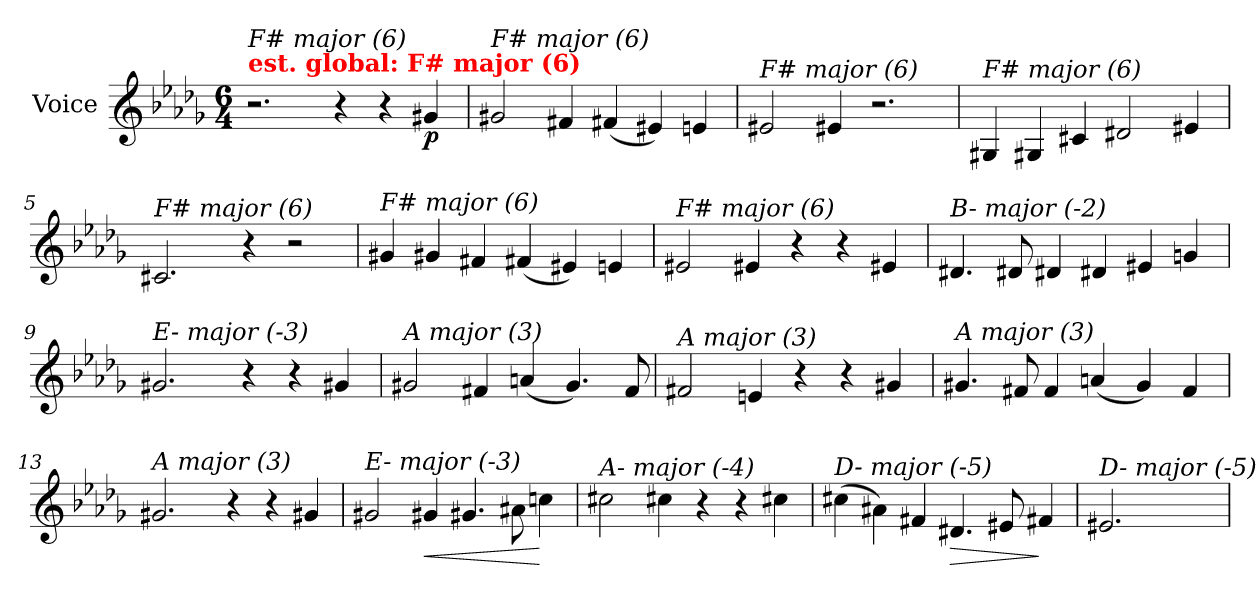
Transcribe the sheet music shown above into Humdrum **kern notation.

**kern	**dynam
*part1	*part1
*staff1	*staff1
*I"Voice	*
*I'V	*
*clefG2	*
*k[b-e-a-d-g-]	*
*M6/4	*
=1	=1
!LO:TX:a:B:color=#FF0000:t=est. global&colon; F# major (6)	!
!LO:TX:i:t=F# major (6)	!
2.r	.
4r	.
4r	.
!	!LO:DY:b
4g#Xi/	p
=2	=2
!LO:TX:i:t=F# major (6)	!
2g#Xi/	.
4f#Xi/	.
(<4f#Xi/	.
4e#Xi/)	.
4en/	.
=3	=3
!LO:TX:i:t=F# major (6)	!
2e#Xi/	.
4e#Xi/	.
2.r	.
=4	=4
!LO:TX:i:t=F# major (6)	!
4G#Xi/	.
4G#Xi/	.
4c#Xi/	.
2d#Xi/	.
4e#Xi/	.
=5	=5
!LO:TX:i:t=F# major (6)	!
2.c#Xi/	.
4r	.
2r	.
=6	=6
!LO:TX:i:t=F# major (6)	!
4g#Xi/	.
4g#Xi/	.
4f#Xi/	.
(<4f#Xi/	.
4e#Xi/)	.
4en/	.
!!LO:LB:g=z
=7	=7
!LO:TX:i:t=F# major (6)	!
2e#Xi/	.
4e#Xi/	.
4r	.
4r	.
4e#Xi/	.
=8	=8
!LO:TX:i:t=B- major (-2)	!
4.d#Xi/	.
8d#Xi/	.
4d#Xi/	.
4d#Xi/	.
4e#Xi/	.
4gn/	.
=9	=9
!LO:TX:i:t=E- major (-3)	!
2.g#Xi/	.
4r	.
4r	.
4g#X/	.
=10	=10
!LO:TX:i:t=A major (3)	!
2g#X/	.
4f#X/	.
(<4an/	.
4.g#/)	.
8f#/	.
=11	=11
!LO:TX:i:t=A major (3)	!
2f#X/	.
4en/	.
4r	.
4r	.
4g#X/	.
!!LO:LB:g=z
=12	=12
!LO:TX:i:t=A major (3)	!
4.g#X/	.
8f#X/	.
4f#/	.
(<4an/	.
4g#/)	.
4f#/	.
=13	=13
!LO:TX:i:t=A major (3)	!
2.g#X/	.
4r	.
4r	.
4g#Xi/	.
=14	=14
!LO:TX:i:t=E- major (-3)	!
2g#Xi/	.
!	!LO:HP:b
4g#Xi/	<
4.g#Xi/	.
8a#Xi\	.
4ccn\	[
=15	=15
!LO:TX:i:t=A- major (-4)	!
2cc#Xi\	.
4cc#Xi\	.
4r	.
4r	.
4cc#Xi\	.
=16	=16
!LO:TX:i:t=D- major (-5)	!
(>4cc#Xi\	.
4a#Xi\)	.
4f#Xi/	.
!	!LO:HP:b
4.d#Xi/	>
8e#Xi/	.
4f#Xi/	]
!!LO:LB:g=z
=17	=17
!LO:TX:i:t=D- major (-5)	!
2.e#Xi/	.
=	=
*-	*-
